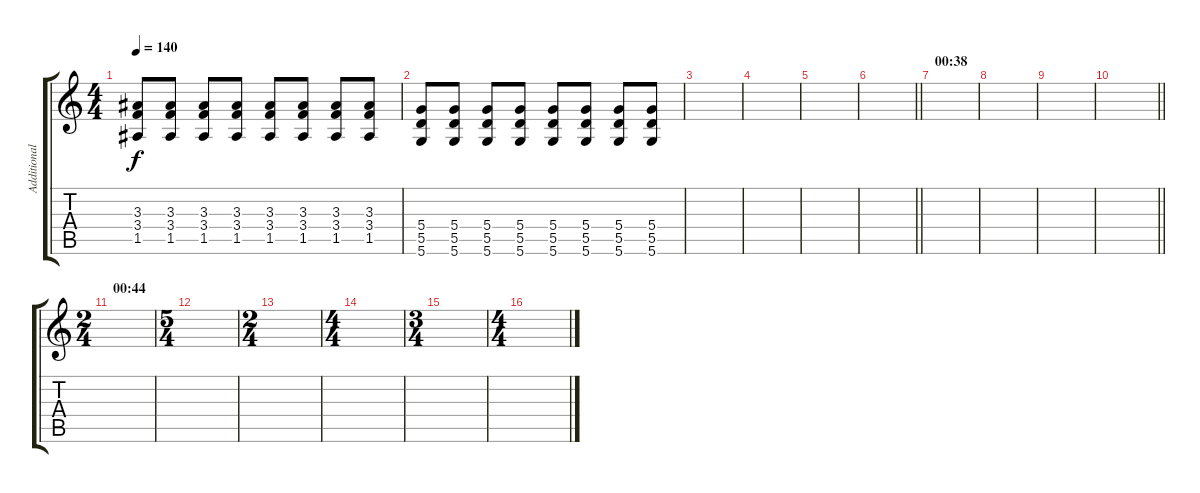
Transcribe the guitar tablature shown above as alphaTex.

\track ("Additional Guitar 1" "Additional") {instrument overdrivenguitar}
\staff {score tabs}
\tuning (E4 B3 G3 D3 A2 D2) {hide}
\ts (4 4)
\tempo 140
\clef g2
\ks c
(3.3 3.4 1.5).8{dy f} (3.3 3.4 1.5).8 (3.3 3.4 1.5).8 (3.3 3.4 1.5).8 (3.3 3.4 1.5).8 (3.3 3.4 1.5).8 (3.3 3.4 1.5).8 (3.3 3.4 1.5).8 |
(5.4 5.5 5.6).8 (5.4 5.5 5.6).8 (5.4 5.5 5.6).8 (5.4 5.5 5.6).8 (5.4 5.5 5.6).8 (5.4 5.5 5.6).8 (5.4 5.5 5.6).8 (5.4 5.5 5.6).8 |
|
|
|
\barLineRight lightlight
|
\section ("" "00:38")
|
|
|
\barLineRight lightlight
|
\ts (2 4)
\section ("" "00:44")
|
\ts (5 4)
|
\ts (2 4)
|
\ts (4 4)
|
\ts (3 4)
|
\ts (4 4)
